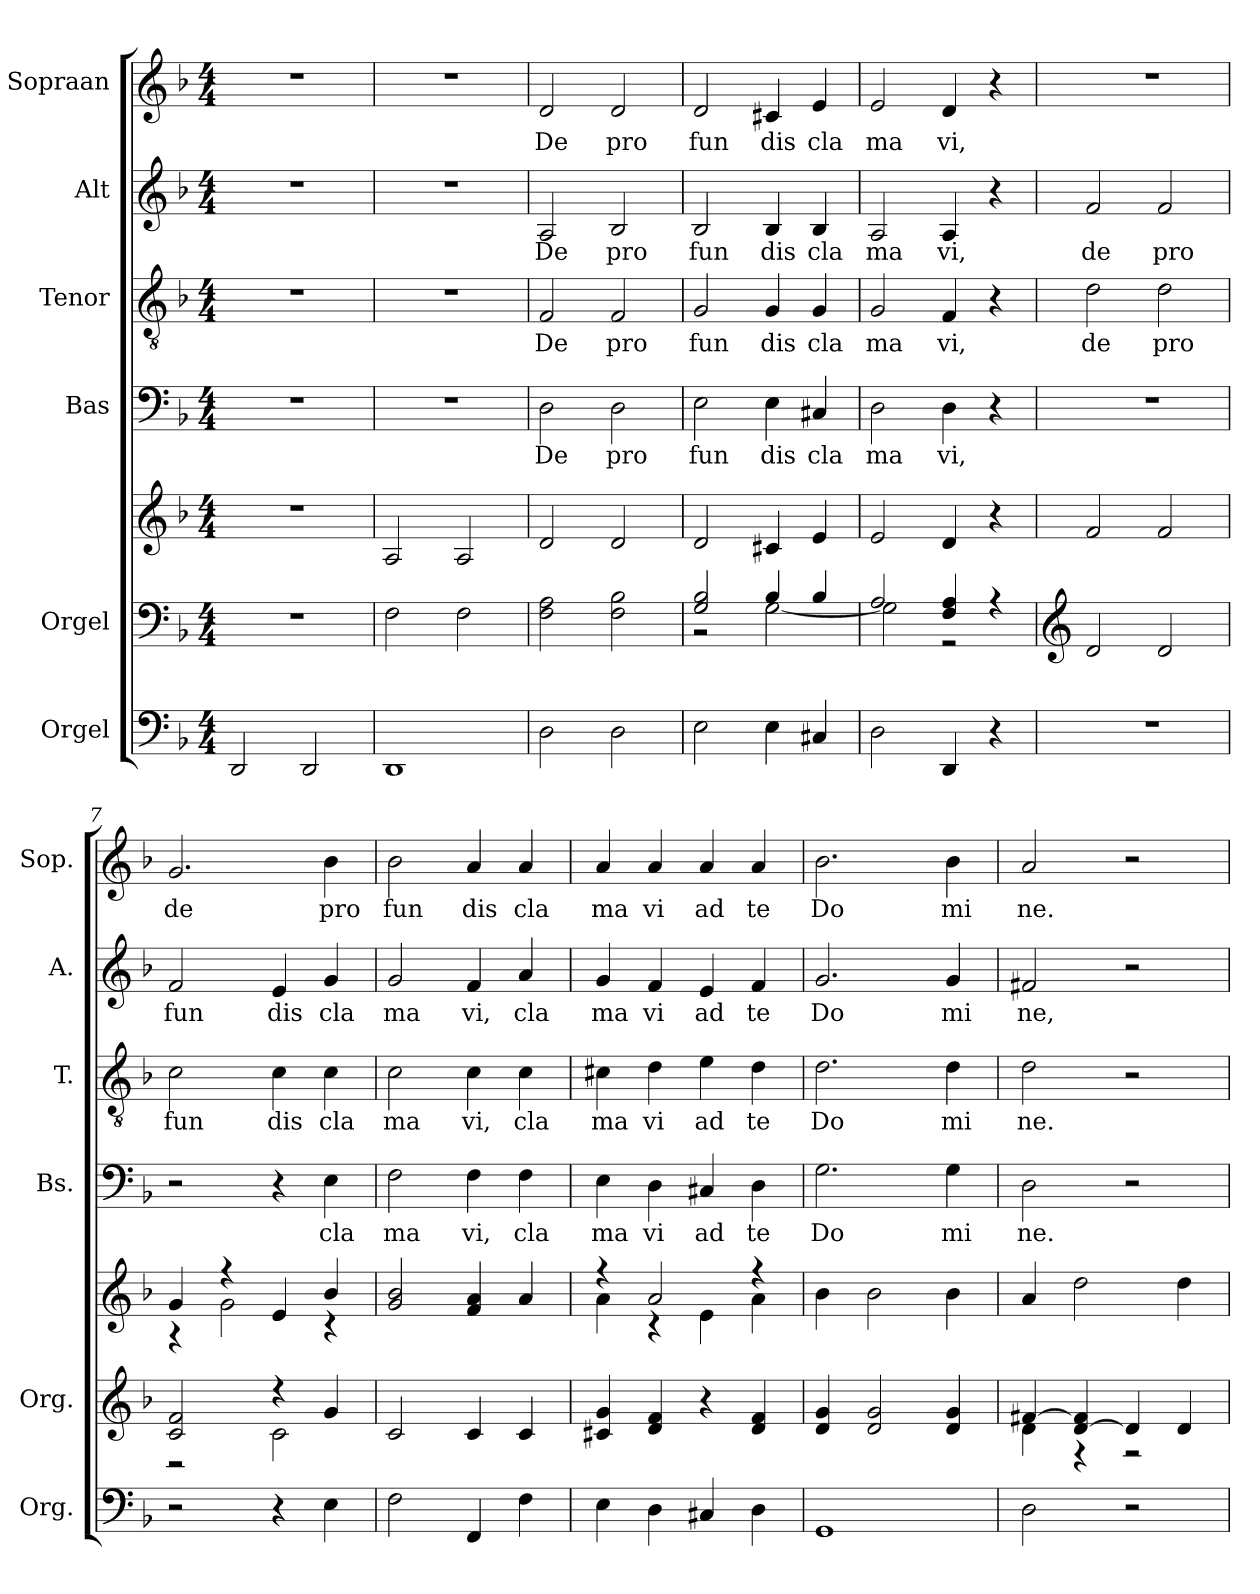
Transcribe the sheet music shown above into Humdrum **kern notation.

**kern	**kern	**kern	**kern	**text	**kern	**text	**kern	**text	**kern	**text
*part6	*part5	*part5	*part4	*part4	*part3	*part3	*part2	*part2	*part1	*part1
*staff7	*staff6	*staff5	*staff4	*staff4	*staff3	*staff3	*staff2	*staff2	*staff1	*staff1
*I"Orgel	*I"Orgel	*	*I"Bas	*	*I"Tenor	*	*I"Alt	*	*I"Sopraan	*
*I'Org.	*I'Org.	*	*I'Bs.	*	*I'T.	*	*I'A.	*	*I'Sop.	*
*clefF4	*clefF4	*clefG2	*clefF4	*	*clefGv2	*	*clefG2	*	*clefG2	*
*k[b-]	*k[b-]	*k[b-]	*k[b-]	*	*k[b-]	*	*k[b-]	*	*k[b-]	*
*M4/4	*M4/4	*M4/4	*M4/4	*	*M4/4	*	*M4/4	*	*M4/4	*
*MM80	*MM80	*MM80	*MM80	*	*MM80	*	*MM80	*	*MM80	*
=1	=1	=1	=1	=1	=1	=1	=1	=1	=1	=1
2DD/	1r	1r	1r	.	1r	.	1r	.	1r	.
2DD/	.	.	.	.	.	.	.	.	.	.
=2	=2	=2	=2	=2	=2	=2	=2	=2	=2	=2
1DD	2F\	2A/	1r	.	1r	.	1r	.	1r	.
.	2F\	2A/	.	.	.	.	.	.	.	.
=3	=3	=3	=3	=3	=3	=3	=3	=3	=3	=3
!	!	!	!	!LO:LY:b	!	!LO:LY:b	!	!LO:LY:b	!	!LO:LY:b
2D\	2F\ 2A\	2d/	2D\	De	2F/	De	2A/	De	2d/	De
!	!	!	!	!LO:LY:b	!	!LO:LY:b	!	!LO:LY:b	!	!LO:LY:b
2D\	2F\ 2B-\	2d/	2D\	pro	2F/	pro	2B-/	pro	2d/	pro
=4	=4	=4	=4	=4	=4	=4	=4	=4	=4	=4
*	*^	*	*	*	*	*	*	*	*	*
!	!	!	!	!	!LO:LY:b	!	!LO:LY:b	!	!LO:LY:b	!	!LO:LY:b
2E\	2G/ 2B-/	2r	2d/	2E\	fun	2G/	fun	2B-/	fun	2d/	fun
!	!	!	!	!	!LO:LY:b	!	!LO:LY:b	!	!LO:LY:b	!	!LO:LY:b
4E\	4B-/	[2G\	4c#X/	4E\	dis	4G/	dis	4B-/	dis	4c#X/	dis
!	!	!	!	!	!LO:LY:b	!	!LO:LY:b	!	!LO:LY:b	!	!LO:LY:b
4C#X/	4B-/	.	4e/	4C#X/	cla	4G/	cla	4B-/	cla	4e/	cla
=5	=5	=5	=5	=5	=5	=5	=5	=5	=5	=5	=5
!	!	!	!	!	!LO:LY:b	!	!LO:LY:b	!	!LO:LY:b	!	!LO:LY:b
2D\	2A/	2G\]	2e/	2D\	ma	2G/	ma	2A/	ma	2e/	ma
!	!	!	!	!	!LO:LY:b	!	!LO:LY:b	!	!LO:LY:b	!	!LO:LY:b
4DD/	4F/ 4A/	2r	4d/	4D\	vi,	4F/	vi,	4A/	vi,	4d/	vi,
4r	4r	.	4r	4r	.	4r	.	4r	.	4r	.
*	*v	*v	*	*	*	*	*	*	*	*	*
=6	=6	=6	=6	=6	=6	=6	=6	=6	=6	=6
*	*clefG2	*	*	*	*	*	*	*	*	*
!	!	!	!	!	!	!LO:LY:b	!	!LO:LY:b	!	!
1r	2d/	2f/	1r	.	2d\	de	2f/	de	1r	.
!	!	!	!	!	!	!LO:LY:b	!	!LO:LY:b	!	!
.	2d/	2f/	.	.	2d\	pro	2f/	pro	.	.
=7	=7	=7	=7	=7	=7	=7	=7	=7	=7	=7
*	*^	*^	*	*	*	*	*	*	*	*
!	!	!	!	!	!	!	!	!LO:LY:b	!	!LO:LY:b	!	!LO:LY:b
2r	2c/ 2f/	2r	4g/	4r	2r	.	2c\	fun	2f/	fun	2.g/	de
.	.	.	4r	2g\	.	.	.	.	.	.	.	.
!	!	!	!	!	!	!	!	!LO:LY:b	!	!LO:LY:b	!	!
4r	4r	2c\	4e/	.	4r	.	4c\	dis	4e/	dis	.	.
!	!	!	!	!	!	!LO:LY:b	!	!LO:LY:b	!	!LO:LY:b	!	!LO:LY:b
4E\	4g/	.	4b-/	4r	4E\	cla	4c\	cla	4g/	cla	4b-\	pro
*	*v	*v	*	*	*	*	*	*	*	*	*	*
=8	=8	=8	=8	=8	=8	=8	=8	=8	=8	=8	=8
!	!	!	!	!	!LO:LY:b	!	!LO:LY:b	!	!LO:LY:b	!	!LO:LY:b
*	*	*v	*v	*	*	*	*	*	*	*	*
2F\	2c/	2g/ 2b-/	2F\	ma	2c\	ma	2g/	ma	2b-\	fun
!	!	!	!	!LO:LY:b	!	!LO:LY:b	!	!LO:LY:b	!	!LO:LY:b
4FF/	4c/	4f/ 4a/	4F\	vi,	4c\	vi,	4f/	vi,	4a/	dis
!	!	!	!	!LO:LY:b	!	!LO:LY:b	!	!LO:LY:b	!	!LO:LY:b
4F\	4c/	4a/	4F\	cla	4c\	cla	4a/	cla	4a/	cla
=9	=9	=9	=9	=9	=9	=9	=9	=9	=9	=9
*	*	*^	*	*	*	*	*	*	*	*
!	!	!	!	!	!LO:LY:b	!	!LO:LY:b	!	!LO:LY:b	!	!LO:LY:b
4E\	4c#X/ 4g/	4r	4a\	4E\	ma	4c#X\	ma	4g/	ma	4a/	ma
!	!	!	!	!	!LO:LY:b	!	!LO:LY:b	!	!LO:LY:b	!	!LO:LY:b
4D\	4d/ 4f/	2a/	4r	4D\	vi	4d\	vi	4f/	vi	4a/	vi
!	!	!	!	!	!LO:LY:b	!	!LO:LY:b	!	!LO:LY:b	!	!LO:LY:b
4C#X/	4r	.	4e\	4C#X/	ad	4e\	ad	4e/	ad	4a/	ad
!	!	!	!	!	!LO:LY:b	!	!LO:LY:b	!	!LO:LY:b	!	!LO:LY:b
4D\	4d/ 4f/	4r	4a\	4D\	te	4d\	te	4f/	te	4a/	te
!!LO:LB:g=z
=10	=10	=10	=10	=10	=10	=10	=10	=10	=10	=10	=10
!	!	!	!	!	!LO:LY:b	!	!LO:LY:b	!	!LO:LY:b	!	!LO:LY:b
*	*	*v	*v	*	*	*	*	*	*	*	*
1GG	4d/ 4g/	4b-\	2.G\	Do	2.d\	Do	2.g/	Do	2.b-\	Do
.	2d/ 2g/	2b-\	.	.	.	.	.	.	.	.
!	!	!	!	!LO:LY:b	!	!LO:LY:b	!	!LO:LY:b	!	!LO:LY:b
.	4d/ 4g/	4b-\	4G\	mi	4d\	mi	4g/	mi	4b-\	mi
=11	=11	=11	=11	=11	=11	=11	=11	=11	=11	=11
*	*^	*	*	*	*	*	*	*	*	*
!	!	!	!	!	!LO:LY:b	!	!LO:LY:b	!	!LO:LY:b	!	!LO:LY:b
2D\	[4f#X/	4d\	4a/	2D\	ne.	2d\	ne.	2f#X/	ne,	2a/	ne.
.	[4d/ 4f#/]	4r	2dd\	.	.	.	.	.	.	.	.
2r	4d/]	2r	.	2r	.	2r	.	2r	.	2r	.
.	4d/	.	4dd\	.	.	.	.	.	.	.	.
*	*v	*v	*	*	*	*	*	*	*	*	*
=	=	=	=	=	=	=	=	=	=	=
*-	*-	*-	*-	*-	*-	*-	*-	*-	*-	*-
